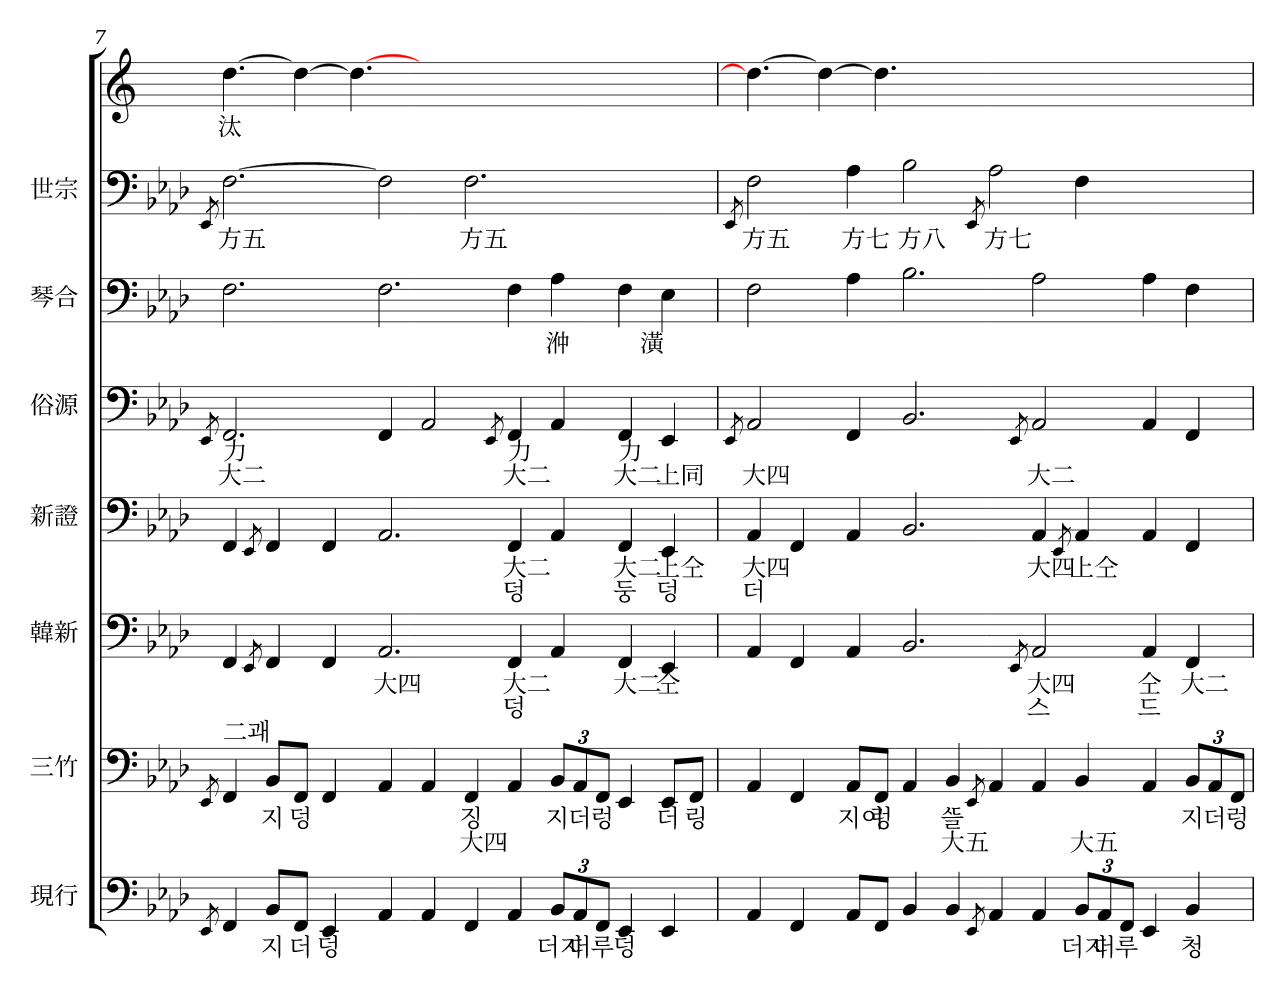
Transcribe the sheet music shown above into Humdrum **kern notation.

**kern	**text	**kern	**text	**text	**kern	**text	**text	**kern	**text	**text	**kern	**text	**kern	**text	**kern	**text	**kern	**text
*part8	*part8	*part7	*part7	*part7	*part6	*part6	*part6	*part5	*part5	*part5	*part4	*part4	*part3	*part3	*part2	*part2	*part1	*part1
*staff8	*staff8	*staff7	*staff7	*staff7	*staff6	*staff6	*staff6	*staff5	*staff5	*staff5	*staff4	*staff4	*staff3	*staff3	*staff2	*staff2	*staff1	*staff1
*I"現行	*	*I"三竹	*	*	*I"韓新	*	*	*I"新證	*	*	*I"俗源	*	*I"琴合	*	*I"世宗	*	*	*
!!LO:PB:g=z
*clefF4	*	*clefF4	*	*	*clefF4	*	*	*clefF4	*	*	*clefF4	*	*clefF4	*	*clefF4	*	*clefG2	*
*k[b-e-a-d-]	*	*k[b-e-a-d-]	*	*	*k[b-e-a-d-]	*	*	*k[b-e-a-d-]	*	*	*k[b-e-a-d-]	*	*k[b-e-a-d-]	*	*k[b-e-a-d-]	*	*k[]	*
*f:	*	*f:	*	*	*f:	*	*	*f:	*	*	*f:	*	*f:	*	*f:	*	*a:	*
=7	=7	=7	=7	=7	=7	=7	=7	=7	=7	=7	=7	=7	=7	=7	=7	=7	=7	=7
8qEE-/	.	8qEE-/	.	.	.	.	.	.	.	.	8qEE-/	.	.	.	8qEE-/	.	.	.
!	!	!	!	!	!	!	!	!	!	!	!LO:TX:b:t=力	!	!	!	!	!	!	!
!	!	!LO:TX:a:t=二괘	!	!	!	!	!	!	!	!	!	!	!	!	!	!	!	!
!	!	!	!	!	!	!	!	!	!	!	!	!LO:LY:b	!	!	!	!LO:LY:b	!	!LO:LY:b
4FF/	.	4FF/	.	.	4FF/	.	.	4FF/	.	.	2.FF/	大二	2.F\	.	[2.F\	方五	[4.dd\	汰
.	.	.	.	.	8qEE-/	.	.	8qEE-/	.	.	.	.	.	.	.	.	.	.
!	!LO:LY:b	!	!LO:LY:b	!	!	!	!	!	!	!	!	!	!	!	!	!	!	!
8BB-/L	지	8BB-/L	지	.	4FF/	.	.	4FF/	.	.	.	.	.	.	.	.	.	.
!	!LO:LY:b	!	!LO:LY:b	!	!	!	!	!	!	!	!	!	!	!	!	!	!	!
8FF/J	더	8FF/J	덩	.	.	.	.	.	.	.	.	.	.	.	.	.	4dd\_	.
!	!LO:LY:b	!	!	!	!	!	!	!	!	!	!	!	!	!	!	!	!	!
4EE-/	덩	4FF/	.	.	4FF/	.	.	4FF/	.	.	.	.	.	.	.	.	.	.
.	.	.	.	.	.	.	.	.	.	.	.	.	.	.	.	.	4.dd\_	.
!	!	!	!	!	!	!LO:LY:b	!	!	!	!	!	!	!	!	!	!	!	!
4AA-/	.	4AA-/	.	.	2.AA-/	大四	.	2.AA-/	.	.	4FF/	.	2.F\	.	2F\]	.	.	.
4AA-/	.	4AA-/	.	.	.	.	.	.	.	.	2AA-/	.	.	.	.	.	1.ryy	.
!	!	!	!LO:LY:b	!LO:LY:b	!	!	!	!	!	!	!	!	!	!	!	!LO:LY:b	!	!
4FF/	.	4FF/	징	大四	.	.	.	.	.	.	.	.	.	.	2.F\	方五	.	.
.	.	.	.	.	.	.	.	.	.	.	8qEE-/	.	.	.	.	.	.	.
!	!	!	!	!	!	!	!	!	!	!	!LO:TX:b:t=力	!	!	!	!	!	!	!
!	!	!	!	!	!	!LO:LY:b	!LO:LY:b	!	!LO:LY:b	!LO:LY:b	!	!LO:LY:b	!	!	!	!	!	!
4AA-/	.	4AA-/	.	.	4FF/	大二	덩	4FF/	大二	덩	4FF/	大二	4F\	.	.	.	.	.
!	!LO:LY:b	!	!LO:LY:b	!	!	!	!	!	!	!	!	!	!	!LO:LY:b	!	!	!	!
12BB-/L	더지	12BB-/L	지	.	4AA-/	.	.	4AA-/	.	.	4AA-/	.	4A-\	㳞	.	.	.	.
!	!LO:LY:b	!	!LO:LY:b	!	!	!	!	!	!	!	!	!	!	!	!	!	!	!
12AA-/	더	12AA-/	더	.	.	.	.	.	.	.	.	.	.	.	.	.	.	.
!	!LO:LY:b	!	!LO:LY:b	!	!	!	!	!	!	!	!	!	!	!	!	!	!	!
12FF/J	루	12FF/J	렁	.	.	.	.	.	.	.	.	.	.	.	.	.	.	.
!	!	!	!	!	!	!	!	!	!	!	!LO:TX:b:t=力	!	!	!	!	!	!	!
!	!LO:LY:b	!	!	!	!	!LO:LY:b	!	!	!LO:LY:b	!LO:LY:b	!	!LO:LY:b	!	!	!	!	!	!
4EE-/	덩	4EE-/	.	.	4FF/	大二	.	4FF/	大二	둥	4FF/	大二	4F\	.	2ryy	.	.	.
!	!	!	!LO:LY:b	!	!	!LO:LY:b	!	!	!LO:LY:b	!LO:LY:b	!	!LO:LY:b	!	!LO:LY:b	!	!	!	!
4EE-/	.	8EE-/L	더	.	4EE-/	仝	.	4EE-/	上仝	덩	4EE-/	上同	4E-\	潢	.	.	.	.
!	!	!	!LO:LY:b	!	!	!	!	!	!	!	!	!	!	!	!	!	!	!
.	.	8FF/J	링	.	.	.	.	.	.	.	.	.	.	.	.	.	.	.
=8	=8	=8	=8	=8	=8	=8	=8	=8	=8	=8	=8	=8	=8	=8	=8	=8	=8	=8
.	.	.	.	.	.	.	.	.	.	.	8qEE-/	.	.	.	8qEE-/	.	.	.
!	!	!	!	!	!	!	!	!	!LO:LY:b	!LO:LY:b	!	!LO:LY:b	!	!	!	!LO:LY:b	!	!
4AA-/	.	4AA-/	.	.	4AA-/	.	.	4AA-/	大四	더	2AA-/	大四	2F\	.	2F\	方五	4.dd\_	.
4FF/	.	4FF/	.	.	4FF/	.	.	4FF/	.	.	.	.	.	.	.	.	.	.
.	.	.	.	.	.	.	.	.	.	.	.	.	.	.	.	.	4dd\_	.
!	!	!	!LO:LY:b	!	!	!	!	!	!	!	!	!	!	!	!	!LO:LY:b	!	!
8AA-/L	.	8AA-/L	지이	.	4AA-/	.	.	4AA-/	.	.	4FF/	.	4A-\	.	4A-\	方七	.	.
!	!	!	!LO:LY:b	!	!	!	!	!	!	!	!	!	!	!	!	!	!	!
8FF/J	.	8FF/J	렁	.	.	.	.	.	.	.	.	.	.	.	.	.	4.dd\]	.
!	!	!	!	!	!	!	!	!	!	!	!	!	!	!	!	!LO:LY:b	!	!
4BB-/	.	4AA-/	.	.	2.BB-/	.	.	2.BB-/	.	.	2.BB-/	.	2.B-\	.	2B-\	方八	.	.
!	!	!	!LO:LY:b	!LO:LY:b	!	!	!	!	!	!	!	!	!	!	!	!	!	!
4BB-/	.	4BB-/	ᄯᅳᆯ	大五	.	.	.	.	.	.	.	.	.	.	.	.	1.ryy	.
8qEE-/	.	8qEE-/	.	.	.	.	.	.	.	.	.	.	.	.	8qEE-/	.	.	.
!	!	!	!	!	!	!	!	!	!	!	!	!	!	!	!	!LO:LY:b	!	!
4AA-/	.	4AA-/	.	.	.	.	.	.	.	.	.	.	.	.	2A-\	方七	.	.
.	.	.	.	.	8qEE-/	.	.	.	.	.	8qEE-/	.	.	.	.	.	.	.
!	!	!	!	!	!	!LO:LY:b	!LO:LY:b	!	!LO:LY:b	!	!	!LO:LY:b	!	!	!	!	!	!
4AA-/	.	4AA-/	.	.	2AA-/	大四	스	4AA-/	大四	.	2AA-/	大二	2A-\	.	.	.	.	.
.	.	.	.	.	.	.	.	8qEE-/	.	.	.	.	.	.	.	.	.	.
!	!LO:LY:b	!	!	!LO:LY:b	!	!	!	!	!LO:LY:b	!	!	!	!	!	!	!	!	!
12BB-/L	더지	4BB-/	.	大五	.	.	.	4AA-/	上仝	.	.	.	.	.	4F\	.	.	.
!	!LO:LY:b	!	!	!	!	!	!	!	!	!	!	!	!	!	!	!	!	!
12AA-/	더	.	.	.	.	.	.	.	.	.	.	.	.	.	.	.	.	.
!	!LO:LY:b	!	!	!	!	!	!	!	!	!	!	!	!	!	!	!	!	!
12FF/J	루	.	.	.	.	.	.	.	.	.	.	.	.	.	.	.	.	.
!	!	!	!	!	!	!LO:LY:b	!LO:LY:b	!	!	!	!	!	!	!	!	!	!	!
4EE-/	.	4AA-/	.	.	4AA-/	仝	드	4AA-/	.	.	4AA-/	.	4A-\	.	2ryy	.	.	.
!	!LO:LY:b	!	!LO:LY:b	!	!	!LO:LY:b	!	!	!	!	!	!	!	!	!	!	!	!
4BB-/	청	12BB-/L	지	.	4FF/	大二	.	4FF/	.	.	4FF/	.	4F\	.	.	.	.	.
!	!	!	!LO:LY:b	!	!	!	!	!	!	!	!	!	!	!	!	!	!	!
.	.	12AA-/	더	.	.	.	.	.	.	.	.	.	.	.	.	.	.	.
!	!	!	!LO:LY:b	!	!	!	!	!	!	!	!	!	!	!	!	!	!	!
.	.	12FF/J	렁	.	.	.	.	.	.	.	.	.	.	.	.	.	.	.
=	=	=	=	=	=	=	=	=	=	=	=	=	=	=	=	=	=	=
*-	*-	*-	*-	*-	*-	*-	*-	*-	*-	*-	*-	*-	*-	*-	*-	*-	*-	*-
